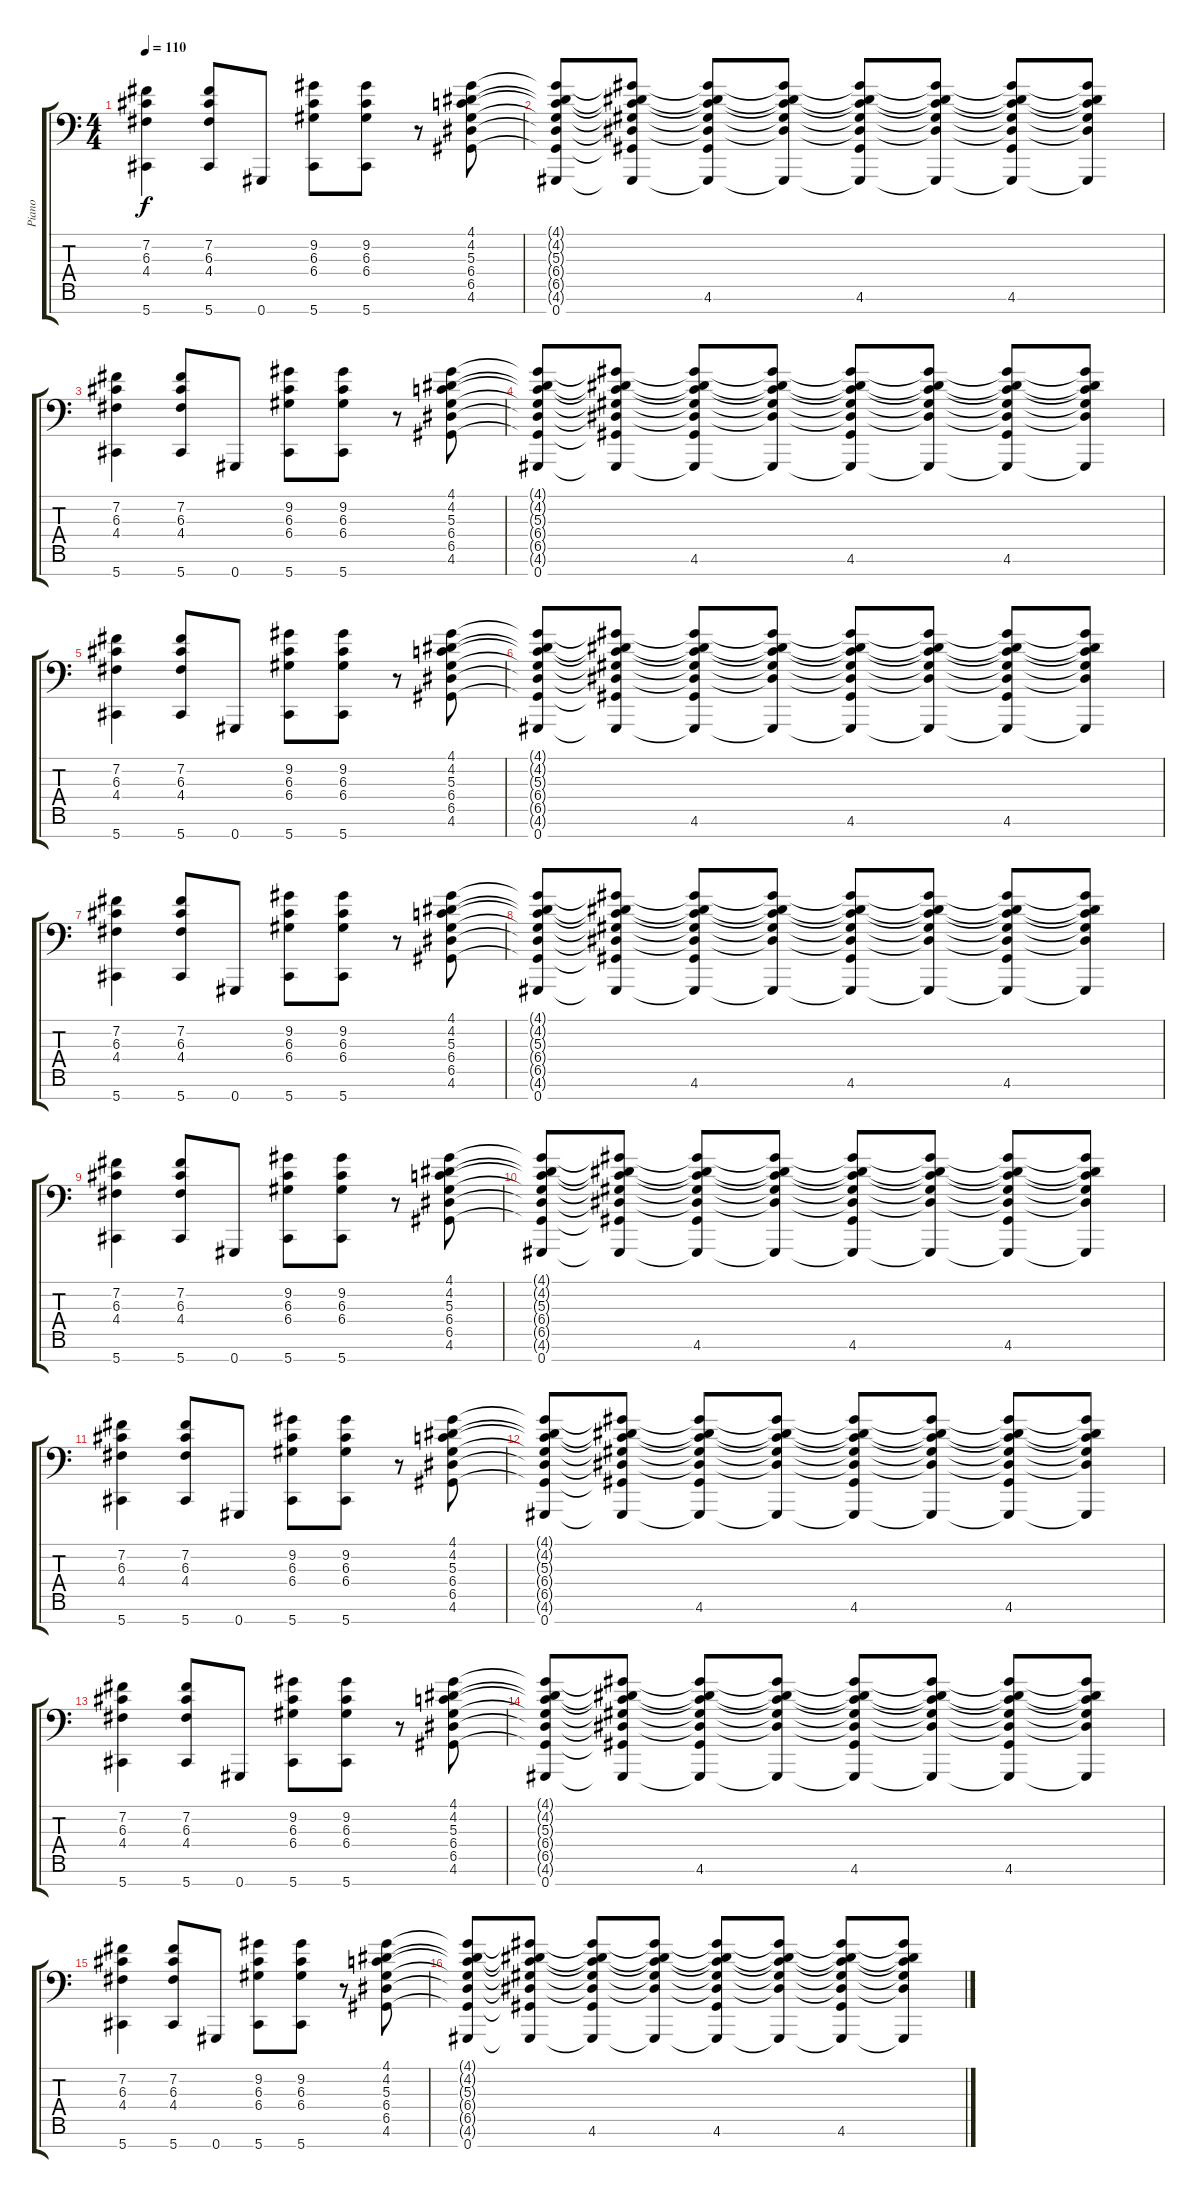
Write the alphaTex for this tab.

\track ("Piano" "Piano") {instrument acousticgrandpiano}
\staff {score tabs}
\tuning (E4 B3 G3 D3 A2 E2 Ab1) {hide}
\ts (4 4)
\tempo 110
\clef f4
\ks c
(7.2 6.3 4.4 5.7).4{dy f instrument acousticgrandpiano} (7.2 6.3 4.4 5.7).8 0.7.8 (9.2 6.3 6.4 5.7).8 (9.2 6.3 6.4 5.7).8 r.8 (4.1 4.2 5.3 6.4 6.5 4.6).8 |
(4.1{t} 4.2{t} 5.3{t} 6.4{t} 6.5{t} 4.6{t} 0.7).8 (4.1{t} 4.2{t} 5.3{t} 6.4{t} 6.5{t} 4.6{t} 0.7{t}).8 (4.1{t} 4.2{t} 5.3{t} 6.4{t} 6.5{t} 4.6 0.7{t}).8 (4.1{t} 4.2{t} 5.3{t} 6.4{t} 6.5{t} 0.7{t}).8 (4.1{t} 4.2{t} 5.3{t} 6.4{t} 6.5{t} 4.6 0.7{t}).8 (4.1{t} 4.2{t} 5.3{t} 6.4{t} 6.5{t} 0.7{t}).8 (4.1{t} 4.2{t} 5.3{t} 6.4{t} 6.5{t} 4.6 0.7{t}).8 (4.1{t} 4.2{t} 5.3{t} 6.4{t} 6.5{t} 0.7{t}).8 |
(7.2 6.3 4.4 5.7).4 (7.2 6.3 4.4 5.7).8 0.7.8 (9.2 6.3 6.4 5.7).8 (9.2 6.3 6.4 5.7).8 r.8 (4.1 4.2 5.3 6.4 6.5 4.6).8 |
(4.1{t} 4.2{t} 5.3{t} 6.4{t} 6.5{t} 4.6{t} 0.7).8 (4.1{t} 4.2{t} 5.3{t} 6.4{t} 6.5{t} 4.6{t} 0.7{t}).8 (4.1{t} 4.2{t} 5.3{t} 6.4{t} 6.5{t} 4.6 0.7{t}).8 (4.1{t} 4.2{t} 5.3{t} 6.4{t} 6.5{t} 0.7{t}).8 (4.1{t} 4.2{t} 5.3{t} 6.4{t} 6.5{t} 4.6 0.7{t}).8 (4.1{t} 4.2{t} 5.3{t} 6.4{t} 6.5{t} 0.7{t}).8 (4.1{t} 4.2{t} 5.3{t} 6.4{t} 6.5{t} 4.6 0.7{t}).8 (4.1{t} 4.2{t} 5.3{t} 6.4{t} 6.5{t} 0.7{t}).8 |
(7.2 6.3 4.4 5.7).4 (7.2 6.3 4.4 5.7).8 0.7.8 (9.2 6.3 6.4 5.7).8 (9.2 6.3 6.4 5.7).8 r.8 (4.1 4.2 5.3 6.4 6.5 4.6).8 |
(4.1{t} 4.2{t} 5.3{t} 6.4{t} 6.5{t} 4.6{t} 0.7).8 (4.1{t} 4.2{t} 5.3{t} 6.4{t} 6.5{t} 4.6{t} 0.7{t}).8 (4.1{t} 4.2{t} 5.3{t} 6.4{t} 6.5{t} 4.6 0.7{t}).8 (4.1{t} 4.2{t} 5.3{t} 6.4{t} 6.5{t} 0.7{t}).8 (4.1{t} 4.2{t} 5.3{t} 6.4{t} 6.5{t} 4.6 0.7{t}).8 (4.1{t} 4.2{t} 5.3{t} 6.4{t} 6.5{t} 0.7{t}).8 (4.1{t} 4.2{t} 5.3{t} 6.4{t} 6.5{t} 4.6 0.7{t}).8 (4.1{t} 4.2{t} 5.3{t} 6.4{t} 6.5{t} 0.7{t}).8 |
(7.2 6.3 4.4 5.7).4 (7.2 6.3 4.4 5.7).8 0.7.8 (9.2 6.3 6.4 5.7).8 (9.2 6.3 6.4 5.7).8 r.8 (4.1 4.2 5.3 6.4 6.5 4.6).8 |
(4.1{t} 4.2{t} 5.3{t} 6.4{t} 6.5{t} 4.6{t} 0.7).8 (4.1{t} 4.2{t} 5.3{t} 6.4{t} 6.5{t} 4.6{t} 0.7{t}).8 (4.1{t} 4.2{t} 5.3{t} 6.4{t} 6.5{t} 4.6 0.7{t}).8 (4.1{t} 4.2{t} 5.3{t} 6.4{t} 6.5{t} 0.7{t}).8 (4.1{t} 4.2{t} 5.3{t} 6.4{t} 6.5{t} 4.6 0.7{t}).8 (4.1{t} 4.2{t} 5.3{t} 6.4{t} 6.5{t} 0.7{t}).8 (4.1{t} 4.2{t} 5.3{t} 6.4{t} 6.5{t} 4.6 0.7{t}).8 (4.1{t} 4.2{t} 5.3{t} 6.4{t} 6.5{t} 0.7{t}).8 |
(7.2 6.3 4.4 5.7).4 (7.2 6.3 4.4 5.7).8 0.7.8 (9.2 6.3 6.4 5.7).8 (9.2 6.3 6.4 5.7).8 r.8 (4.1 4.2 5.3 6.4 6.5 4.6).8 |
(4.1{t} 4.2{t} 5.3{t} 6.4{t} 6.5{t} 4.6{t} 0.7).8 (4.1{t} 4.2{t} 5.3{t} 6.4{t} 6.5{t} 4.6{t} 0.7{t}).8 (4.1{t} 4.2{t} 5.3{t} 6.4{t} 6.5{t} 4.6 0.7{t}).8 (4.1{t} 4.2{t} 5.3{t} 6.4{t} 6.5{t} 0.7{t}).8 (4.1{t} 4.2{t} 5.3{t} 6.4{t} 6.5{t} 4.6 0.7{t}).8 (4.1{t} 4.2{t} 5.3{t} 6.4{t} 6.5{t} 0.7{t}).8 (4.1{t} 4.2{t} 5.3{t} 6.4{t} 6.5{t} 4.6 0.7{t}).8 (4.1{t} 4.2{t} 5.3{t} 6.4{t} 6.5{t} 0.7{t}).8 |
(7.2 6.3 4.4 5.7).4 (7.2 6.3 4.4 5.7).8 0.7.8 (9.2 6.3 6.4 5.7).8 (9.2 6.3 6.4 5.7).8 r.8 (4.1 4.2 5.3 6.4 6.5 4.6).8 |
(4.1{t} 4.2{t} 5.3{t} 6.4{t} 6.5{t} 4.6{t} 0.7).8 (4.1{t} 4.2{t} 5.3{t} 6.4{t} 6.5{t} 4.6{t} 0.7{t}).8 (4.1{t} 4.2{t} 5.3{t} 6.4{t} 6.5{t} 4.6 0.7{t}).8 (4.1{t} 4.2{t} 5.3{t} 6.4{t} 6.5{t} 0.7{t}).8 (4.1{t} 4.2{t} 5.3{t} 6.4{t} 6.5{t} 4.6 0.7{t}).8 (4.1{t} 4.2{t} 5.3{t} 6.4{t} 6.5{t} 0.7{t}).8 (4.1{t} 4.2{t} 5.3{t} 6.4{t} 6.5{t} 4.6 0.7{t}).8 (4.1{t} 4.2{t} 5.3{t} 6.4{t} 6.5{t} 0.7{t}).8 |
(7.2 6.3 4.4 5.7).4 (7.2 6.3 4.4 5.7).8 0.7.8 (9.2 6.3 6.4 5.7).8 (9.2 6.3 6.4 5.7).8 r.8 (4.1 4.2 5.3 6.4 6.5 4.6).8 |
(4.1{t} 4.2{t} 5.3{t} 6.4{t} 6.5{t} 4.6{t} 0.7).8 (4.1{t} 4.2{t} 5.3{t} 6.4{t} 6.5{t} 4.6{t} 0.7{t}).8 (4.1{t} 4.2{t} 5.3{t} 6.4{t} 6.5{t} 4.6 0.7{t}).8 (4.1{t} 4.2{t} 5.3{t} 6.4{t} 6.5{t} 0.7{t}).8 (4.1{t} 4.2{t} 5.3{t} 6.4{t} 6.5{t} 4.6 0.7{t}).8 (4.1{t} 4.2{t} 5.3{t} 6.4{t} 6.5{t} 0.7{t}).8 (4.1{t} 4.2{t} 5.3{t} 6.4{t} 6.5{t} 4.6 0.7{t}).8 (4.1{t} 4.2{t} 5.3{t} 6.4{t} 6.5{t} 0.7{t}).8 |
(7.2 6.3 4.4 5.7).4 (7.2 6.3 4.4 5.7).8 0.7.8 (9.2 6.3 6.4 5.7).8 (9.2 6.3 6.4 5.7).8 r.8 (4.1 4.2 5.3 6.4 6.5 4.6).8 |
(4.1{t} 4.2{t} 5.3{t} 6.4{t} 6.5{t} 4.6{t} 0.7).8 (4.1{t} 4.2{t} 5.3{t} 6.4{t} 6.5{t} 4.6{t} 0.7{t}).8 (4.1{t} 4.2{t} 5.3{t} 6.4{t} 6.5{t} 4.6 0.7{t}).8 (4.1{t} 4.2{t} 5.3{t} 6.4{t} 6.5{t} 0.7{t}).8 (4.1{t} 4.2{t} 5.3{t} 6.4{t} 6.5{t} 4.6 0.7{t}).8 (4.1{t} 4.2{t} 5.3{t} 6.4{t} 6.5{t} 0.7{t}).8 (4.1{t} 4.2{t} 5.3{t} 6.4{t} 6.5{t} 4.6 0.7{t}).8 (4.1{t} 4.2{t} 5.3{t} 6.4{t} 6.5{t} 0.7{t}).8
